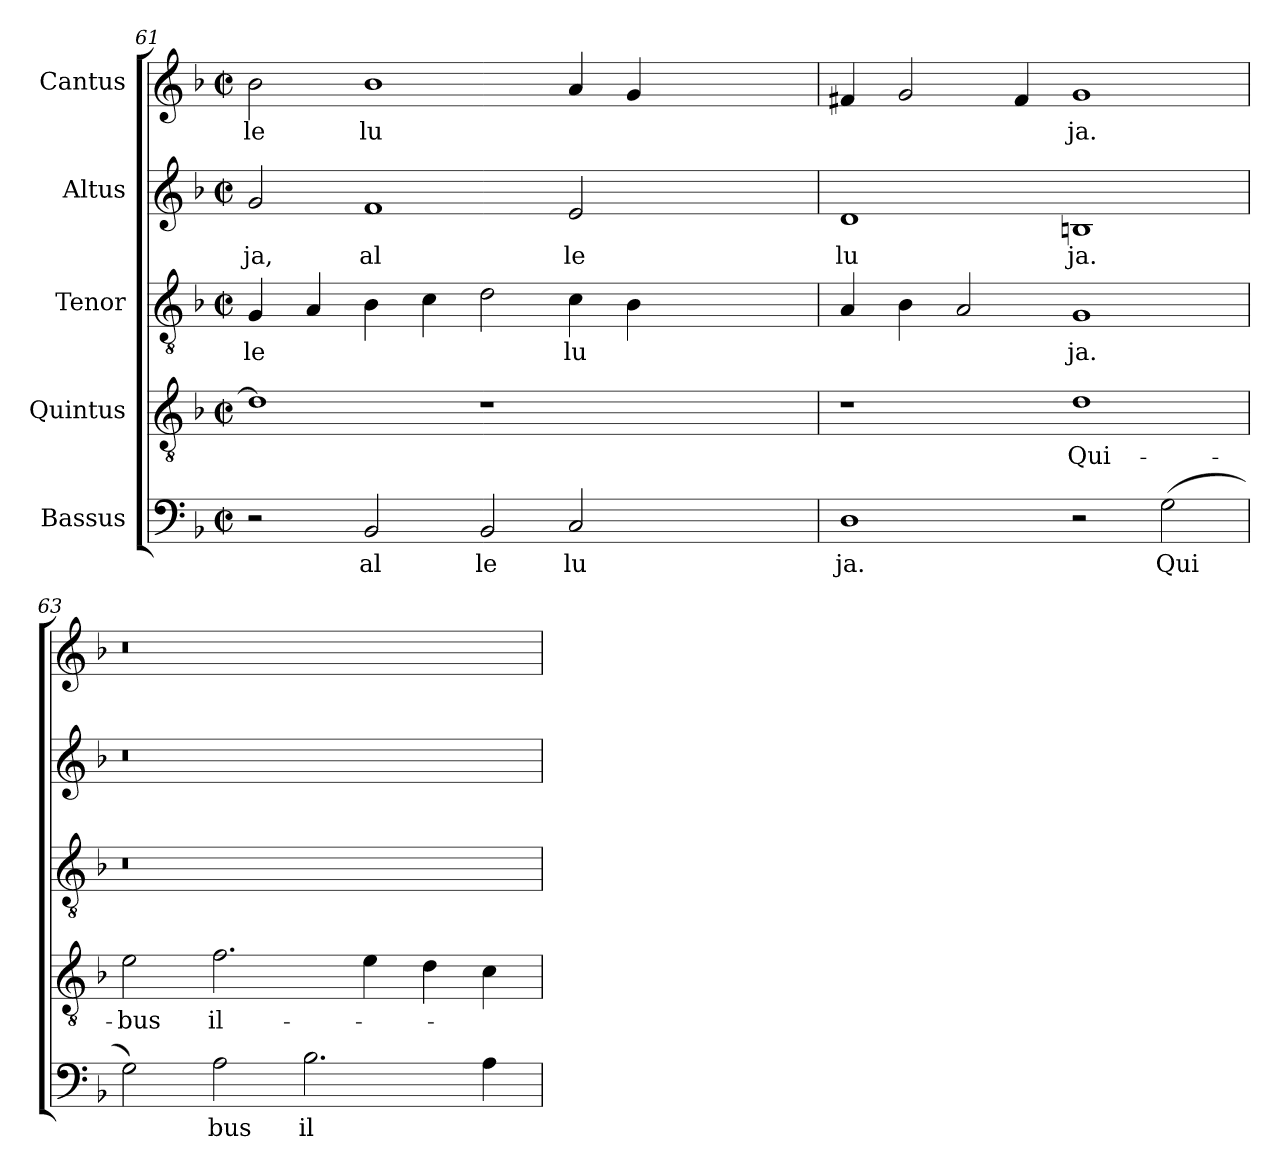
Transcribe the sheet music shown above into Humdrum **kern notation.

**kern	**text	**kern	**text	**kern	**text	**kern	**text	**kern	**text
*part5	*part5	*part4	*part4	*part3	*part3	*part2	*part2	*part1	*part1
*staff5	*staff5	*staff4	*staff4	*staff3	*staff3	*staff2	*staff2	*staff1	*staff1
*I"Bassus	*	*I"Quintus	*	*I"Tenor	*	*I"Altus	*	*I"Cantus	*
*clefF4	*	*clefGv2	*	*clefGv2	*	*clefG2	*	*clefG2	*
*k[b-]	*	*k[b-]	*	*k[b-]	*	*k[b-]	*	*k[b-]	*
*F:	*	*F:	*	*F:	*	*F:	*	*F:	*
*M2/2	*	*M2/2	*	*M2/2	*	*M2/2	*	*M2/2	*
*met(c|)	*	*met(c|)	*	*met(c|)	*	*met(c|)	*	*met(c|)	*
=61	=61	=61	=61	=61	=61	=61	=61	=61	=61
!	!	!	!	!	!LO:LY:b:cj	!	!LO:LY:b:cj	!	!LO:LY:b:cj
2r	.	1d]	.	4G/	le	2g/	ja,	2b-\	le
.	.	.	.	4A/	.	.	.	.	.
!	!LO:LY:b:cj	!	!	!	!	!	!LO:LY:b:cj	!	!LO:LY:b:cj
2BB-/	al	.	.	4B-\	.	1f	al	1b-	lu
.	.	.	.	4c\	.	.	.	.	.
!	!LO:LY:b:cj	!LO:N:vis=1	!	!	!	!	!	!	!
2BB-/	le	0r	.	2d\	.	.	.	.	.
!	!LO:LY:b:cj	!	!	!	!LO:LY:b:cj	!	!LO:LY:b:cj	!	!
2C/	lu	.	.	4c\	lu	2e/	le	4a/	.
.	.	.	.	4B-\	.	.	.	4g/	.
1ryy	.	.	.	1ryy	.	1ryy	.	1ryy	.
!!LO:LB:g=z
=62	=62	=62	=62	=62	=62	=62	=62	=62	=62
!	!LO:LY:b:cj	!	!	!	!	!	!LO:LY:b:cj	!	!
1D	ja.	1r	.	4A/	.	1d	lu	4f#X/	.
.	.	.	.	4B-\	.	.	.	2g/	.
.	.	.	.	2A/	.	.	.	.	.
.	.	.	.	.	.	.	.	4f#/	.
!	!	!	!LO:LY:b:cj	!	!LO:LY:b:cj	!	!LO:LY:b:cj	!	!LO:LY:b:cj
2r	.	1d	Qui-	1G	ja.	1Bn	ja.	1g	ja.
!	!LO:LY:b	!	!	!	!	!	!	!	!
(>2G\	Qui	.	.	.	.	.	.	.	.
=63	=63	=63	=63	=63	=63	=63	=63	=63	=63
!	!	!	!LO:LY:b:cj	!	!	!	!	!	!
2G\)	.	2e\	-bus	0r	.	0r	.	0r	.
!	!LO:LY:b:cj	!	!LO:LY:b:cj	!	!	!	!	!	!
2A\	bus	2.f\	il-	.	.	.	.	.	.
!	!LO:LY:b:cj	!	!	!	!	!	!	!	!
2.B-\	il	.	.	.	.	.	.	.	.
.	.	4e\	.	.	.	.	.	.	.
.	.	4d\	.	.	.	.	.	.	.
4A\	.	4c\	.	.	.	.	.	.	.
=	=	=	=	=	=	=	=	=	=
*-	*-	*-	*-	*-	*-	*-	*-	*-	*-
